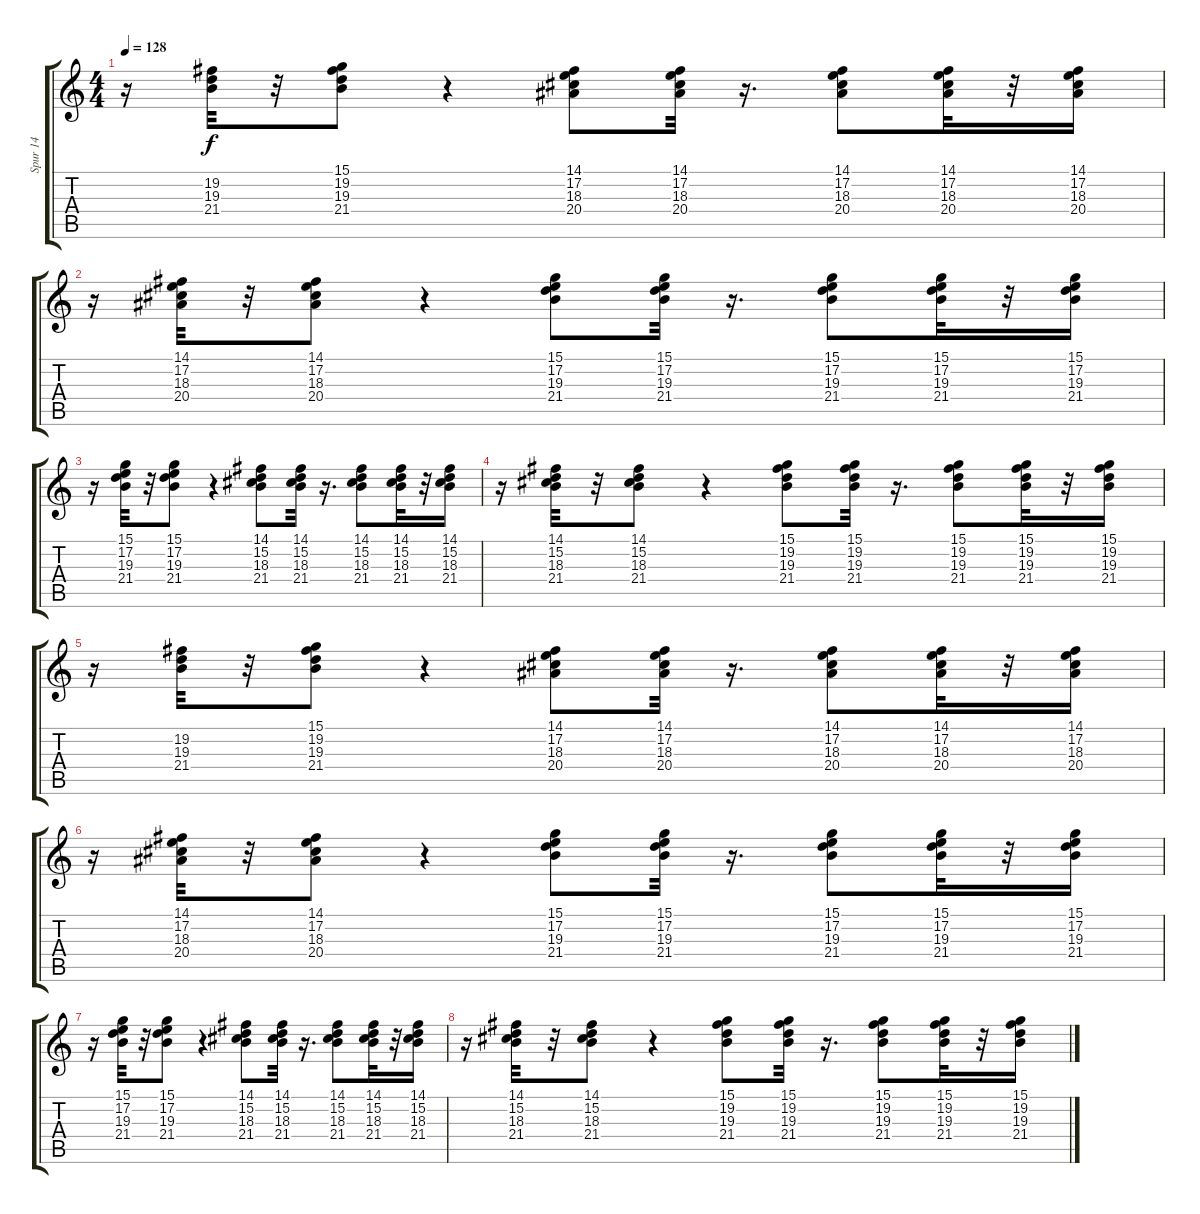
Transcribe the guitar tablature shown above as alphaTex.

\track ("Spur 14" "Spur 14") {instrument percussiveorgan}
\staff {score tabs}
\tuning (E4 B3 G3 D3 A2 E2) {hide}
\ts (4 4)
\tempo 128
\clef g2
\ks c
r.16{dy f} (19.2 19.3 21.4).32 r.32 (15.1 19.2 19.3 21.4).8 r.4 (14.1 17.2 18.3 20.4).8 (14.1 17.2 18.3 20.4).32 r.16{d} (14.1 17.2 18.3 20.4).8 (14.1 17.2 18.3 20.4).32 r.32 (14.1 17.2 18.3 20.4).16 |
r.16 (14.1 17.2 18.3 20.4).32 r.32 (14.1 17.2 18.3 20.4).8 r.4 (15.1 17.2 19.3 21.4).8 (15.1 17.2 19.3 21.4).32 r.16{d} (15.1 17.2 19.3 21.4).8 (15.1 17.2 19.3 21.4).32 r.32 (15.1 17.2 19.3 21.4).16 |
r.16 (15.1 17.2 19.3 21.4).32 r.32 (15.1 17.2 19.3 21.4).8 r.4 (14.1 15.2 18.3 21.4).8 (14.1 15.2 18.3 21.4).32 r.16{d} (14.1 15.2 18.3 21.4).8 (14.1 15.2 18.3 21.4).32 r.32 (14.1 15.2 18.3 21.4).16 |
r.16 (14.1 15.2 18.3 21.4).32 r.32 (14.1 15.2 18.3 21.4).8 r.4 (15.1 19.2 19.3 21.4).8 (15.1 19.2 19.3 21.4).32 r.16{d} (15.1 19.2 19.3 21.4).8 (15.1 19.2 19.3 21.4).32 r.32 (15.1 19.2 19.3 21.4).16 |
r.16 (19.2 19.3 21.4).32 r.32 (15.1 19.2 19.3 21.4).8 r.4 (14.1 17.2 18.3 20.4).8 (14.1 17.2 18.3 20.4).32 r.16{d} (14.1 17.2 18.3 20.4).8 (14.1 17.2 18.3 20.4).32 r.32 (14.1 17.2 18.3 20.4).16 |
r.16 (14.1 17.2 18.3 20.4).32 r.32 (14.1 17.2 18.3 20.4).8 r.4 (15.1 17.2 19.3 21.4).8 (15.1 17.2 19.3 21.4).32 r.16{d} (15.1 17.2 19.3 21.4).8 (15.1 17.2 19.3 21.4).32 r.32 (15.1 17.2 19.3 21.4).16 |
r.16 (15.1 17.2 19.3 21.4).32 r.32 (15.1 17.2 19.3 21.4).8 r.4 (14.1 15.2 18.3 21.4).8 (14.1 15.2 18.3 21.4).32 r.16{d} (14.1 15.2 18.3 21.4).8 (14.1 15.2 18.3 21.4).32 r.32 (14.1 15.2 18.3 21.4).16 |
r.16 (14.1 15.2 18.3 21.4).32 r.32 (14.1 15.2 18.3 21.4).8 r.4 (15.1 19.2 19.3 21.4).8 (15.1 19.2 19.3 21.4).32 r.16{d} (15.1 19.2 19.3 21.4).8 (15.1 19.2 19.3 21.4).32 r.32 (15.1 19.2 19.3 21.4).16
